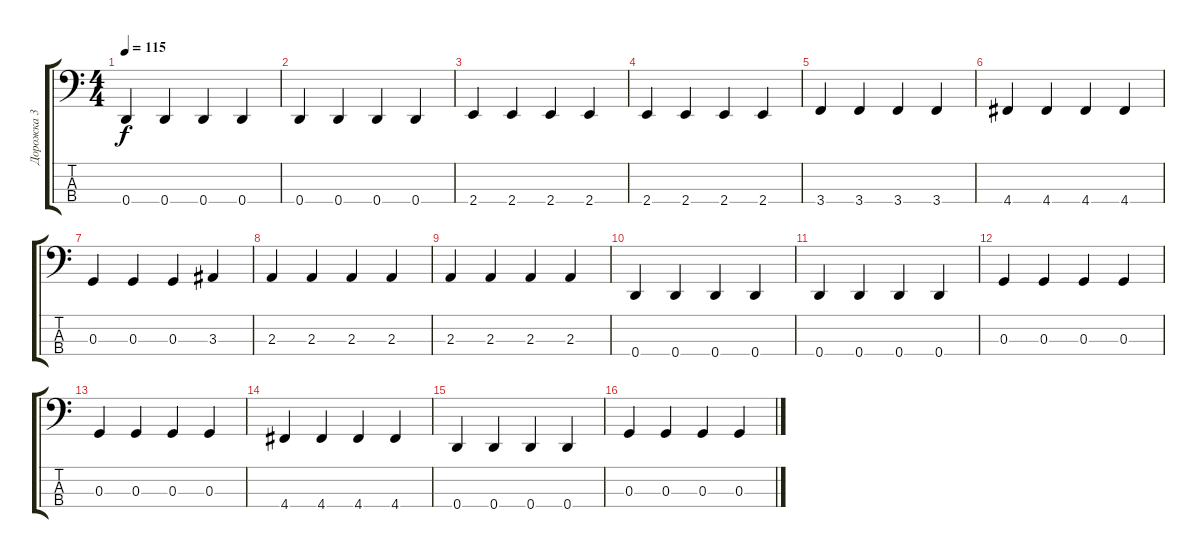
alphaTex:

\track ("Дорожка 3" "Дорожка 3") {instrument electricbassfinger}
\staff {score tabs}
\tuning (F2 C2 G1 D1) {hide}
\ts (4 4)
\tempo 115
\clef f4
\ks c
0.4.4{dy f} 0.4.4 0.4.4 0.4.4 |
0.4.4 0.4.4 0.4.4 0.4.4 |
2.4.4 2.4.4 2.4.4 2.4.4 |
2.4.4 2.4.4 2.4.4 2.4.4 |
3.4.4 3.4.4 3.4.4 3.4.4 |
4.4.4 4.4.4 4.4.4 4.4.4 |
0.3.4 0.3.4 0.3.4 3.3.4 |
2.3.4 2.3.4 2.3.4 2.3.4 |
2.3.4 2.3.4 2.3.4 2.3.4 |
0.4.4 0.4.4 0.4.4 0.4.4 |
0.4.4 0.4.4 0.4.4 0.4.4 |
0.3.4 0.3.4 0.3.4 0.3.4 |
0.3.4 0.3.4 0.3.4 0.3.4 |
4.4.4 4.4.4 4.4.4 4.4.4 |
0.4.4 0.4.4 0.4.4 0.4.4 |
0.3.4 0.3.4 0.3.4 0.3.4
